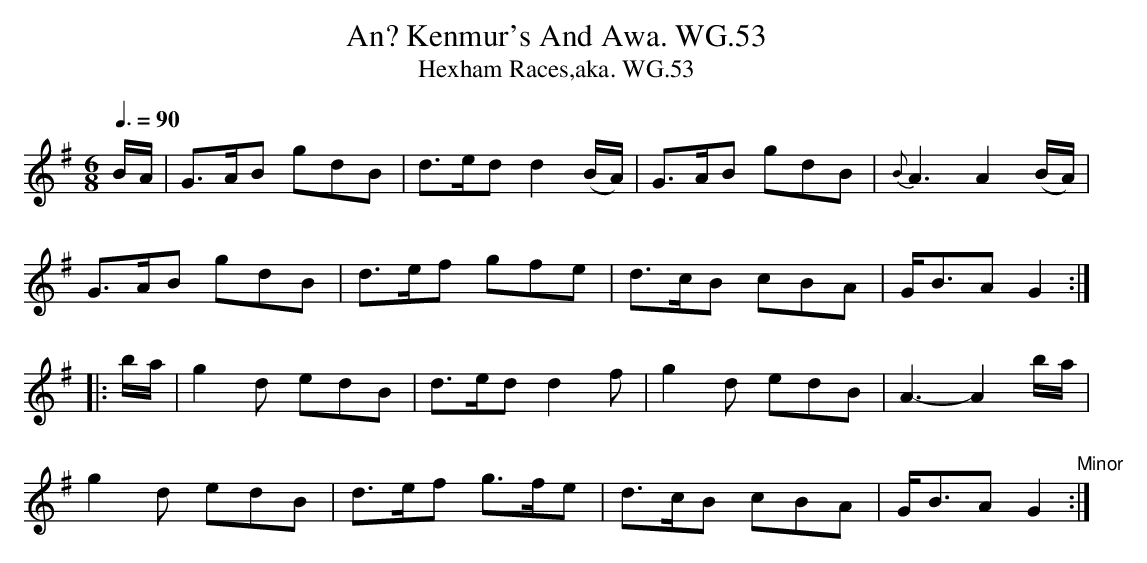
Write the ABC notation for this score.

X:1
T:Kenmur's And Awa. WG.53, An?
T:Hexham Races,aka. WG.53
M:6/8
L:1/8
Q:3/8=90
K:G
B/A/|G>AB gdB|d>ed d2 (B/A/)|G>AB gdB|{B}A3 A2 (B/A/)|
G>AB gdB|d>ef gfe|d>cB cBA|G<BA G2:|
|:b/a/|g2d edB|d>ed d2f|g2d edB|A3- A2 b/a/|
g2d edB|d>ef g>fe|d>cB cBA|G<BA G2 "Minor":|
